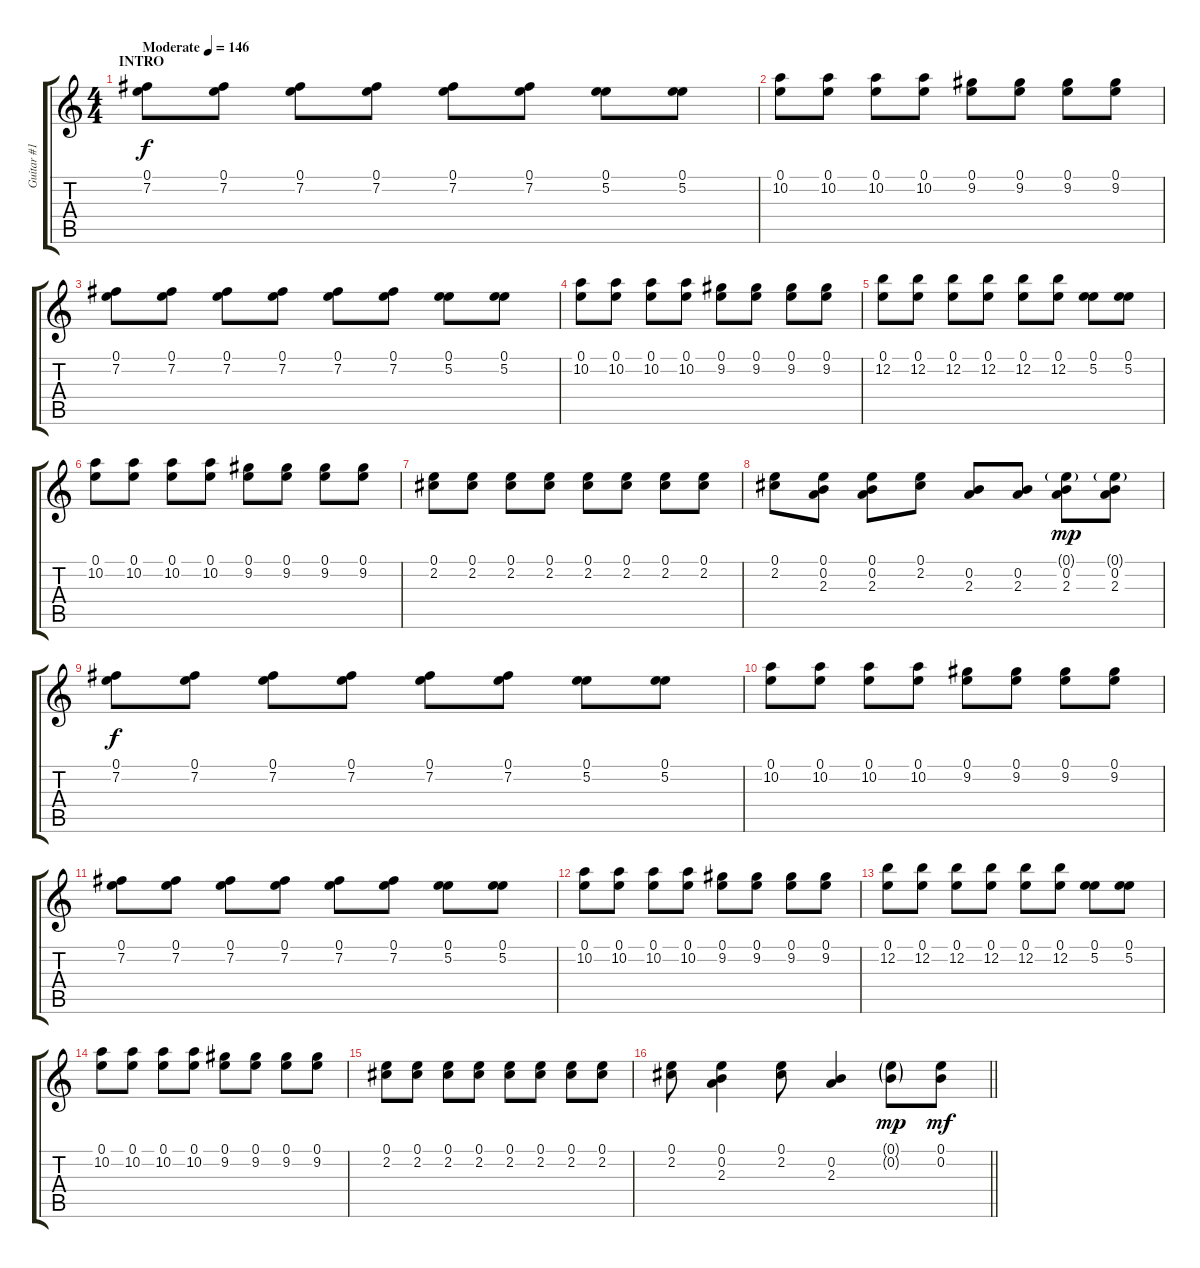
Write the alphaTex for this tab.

\track ("Guitar #1" "Guitar #1") {instrument distortionguitar}
\staff {score tabs}
\tuning (E4 B3 G3 D3 A2 E2) {hide}
\ts (4 4)
\section ("" "INTRO")
\tempo (146 "Moderate")
\clef g2
\ks c
(0.1 7.2).8{dy f instrument distortionguitar} (0.1 7.2).8 (0.1 7.2).8 (0.1 7.2).8 (0.1 7.2).8 (0.1 7.2).8 (0.1 5.2).8 (0.1 5.2).8 |
(0.1 10.2).8 (0.1 10.2).8 (0.1 10.2).8 (0.1 10.2).8 (0.1 9.2).8 (0.1 9.2).8 (0.1 9.2).8 (0.1 9.2).8 |
(0.1 7.2).8 (0.1 7.2).8 (0.1 7.2).8 (0.1 7.2).8 (0.1 7.2).8 (0.1 7.2).8 (0.1 5.2).8 (0.1 5.2).8 |
(0.1 10.2).8 (0.1 10.2).8 (0.1 10.2).8 (0.1 10.2).8 (0.1 9.2).8 (0.1 9.2).8 (0.1 9.2).8 (0.1 9.2).8 |
(0.1 12.2).8 (0.1 12.2).8 (0.1 12.2).8 (0.1 12.2).8 (0.1 12.2).8 (0.1 12.2).8 (0.1 5.2).8 (0.1 5.2).8 |
(0.1 10.2).8 (0.1 10.2).8 (0.1 10.2).8 (0.1 10.2).8 (0.1 9.2).8 (0.1 9.2).8 (0.1 9.2).8 (0.1 9.2).8 |
(0.1 2.2).8 (0.1 2.2).8 (0.1 2.2).8 (0.1 2.2).8 (0.1 2.2).8 (0.1 2.2).8 (0.1 2.2).8 (0.1 2.2).8 |
(0.1 2.2).8 (0.1 0.2 2.3).8 (0.1 0.2 2.3).8 (0.1 2.2).8 (0.2 2.3).8 (0.2 2.3).8 (0.1{g} 0.2 2.3).8{dy mp} (0.1{g} 0.2 2.3).8 |
(0.1 7.2).8{dy f} (0.1 7.2).8 (0.1 7.2).8 (0.1 7.2).8 (0.1 7.2).8 (0.1 7.2).8 (0.1 5.2).8 (0.1 5.2).8 |
(0.1 10.2).8 (0.1 10.2).8 (0.1 10.2).8 (0.1 10.2).8 (0.1 9.2).8 (0.1 9.2).8 (0.1 9.2).8 (0.1 9.2).8 |
(0.1 7.2).8 (0.1 7.2).8 (0.1 7.2).8 (0.1 7.2).8 (0.1 7.2).8 (0.1 7.2).8 (0.1 5.2).8 (0.1 5.2).8 |
(0.1 10.2).8 (0.1 10.2).8 (0.1 10.2).8 (0.1 10.2).8 (0.1 9.2).8 (0.1 9.2).8 (0.1 9.2).8 (0.1 9.2).8 |
(0.1 12.2).8 (0.1 12.2).8 (0.1 12.2).8 (0.1 12.2).8 (0.1 12.2).8 (0.1 12.2).8 (0.1 5.2).8 (0.1 5.2).8 |
(0.1 10.2).8 (0.1 10.2).8 (0.1 10.2).8 (0.1 10.2).8 (0.1 9.2).8 (0.1 9.2).8 (0.1 9.2).8 (0.1 9.2).8 |
(0.1 2.2).8 (0.1 2.2).8 (0.1 2.2).8 (0.1 2.2).8 (0.1 2.2).8 (0.1 2.2).8 (0.1 2.2).8 (0.1 2.2).8 |
\barLineRight lightlight
(0.1 2.2).8 (0.1 0.2 2.3).4 (0.1 2.2).8 (0.2 2.3).4 (0.1{g} 0.2{g}).8{dy mp} (0.1 0.2).8{dy mf}
